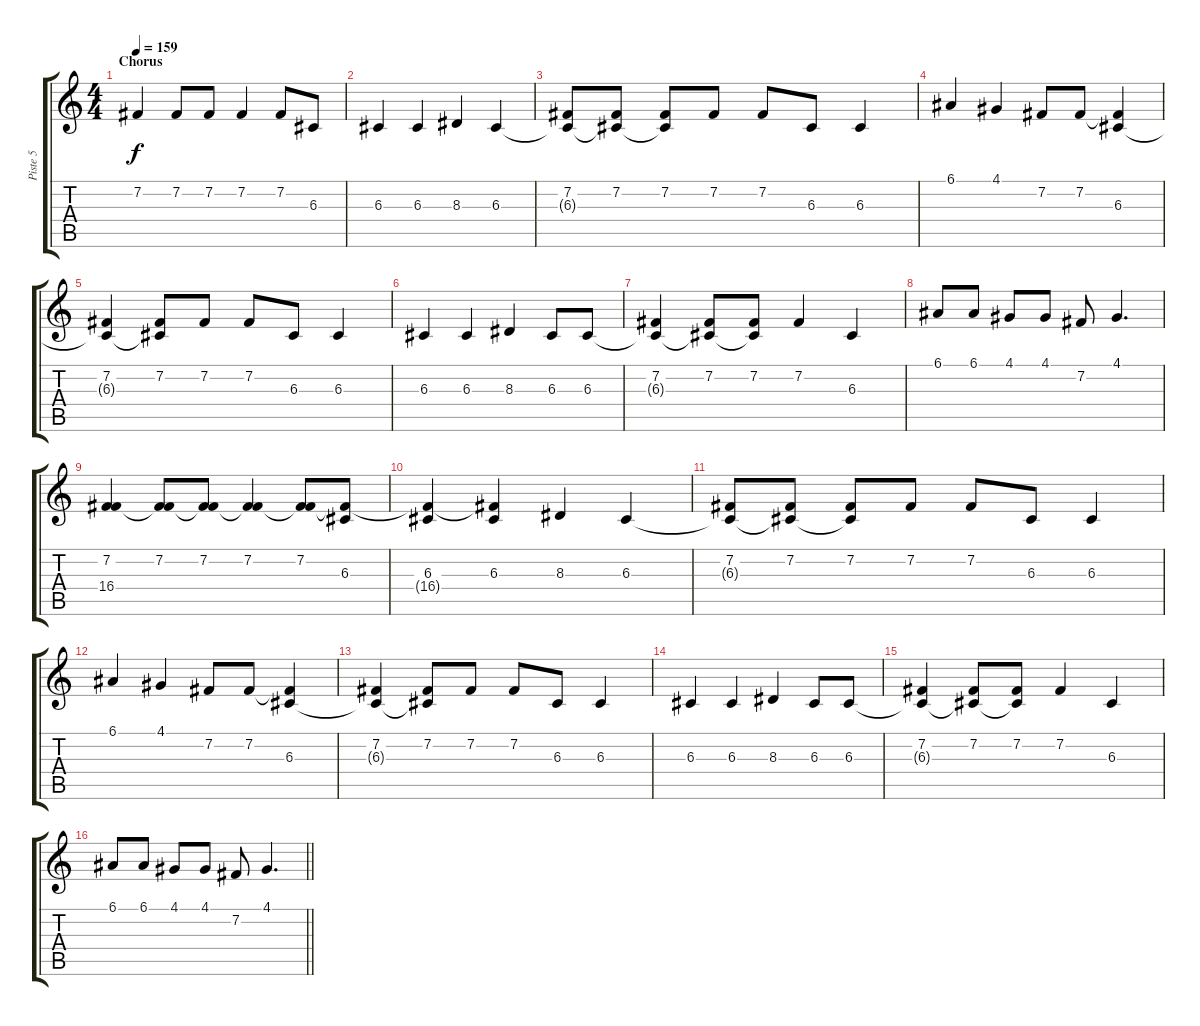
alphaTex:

\track ("Piste 5" "Piste 5") {instrument altosax}
\staff {score tabs}
\tuning (E4 B3 G3 D3 A2 E2) {hide}
\ts (4 4)
\section ("" "Chorus")
\tempo 159
\clef g2
\ks c
7.2.4{dy f} 7.2.8 7.2.8 7.2.4 7.2.8 6.3.8 |
6.3.4 6.3.4 8.3.4 6.3.4 |
(7.2 6.3{t}).8 (7.2 6.3{t}).8 (7.2 6.3{t}).8 7.2.8 7.2.8 6.3.8 6.3.4 |
6.1.4 4.1.4 7.2.8 7.2.8 (7.2{t} 6.3).4 |
(7.2 6.3{t}).4 (7.2 6.3{t}).8 7.2.8 7.2.8 6.3.8 6.3.4 |
6.3.4 6.3.4 8.3.4 6.3.8 6.3.8 |
(7.2 6.3{t}).4 (7.2 6.3{t}).8 (7.2 6.3{t}).8 7.2.4 6.3.4 |
6.1.8 6.1.8 4.1.8 4.1.8 7.2.8 4.1.4{d} |
(7.2 16.4).4 (7.2 16.4{t}).8 (7.2 16.4{t}).8 (7.2 16.4{t}).4 (7.2 16.4{t}).8 (6.3 16.4{t}).8 |
(6.3 16.4{t}).4 (6.3 16.4{t}).4 8.3.4 6.3.4 |
(7.2 6.3{t}).8 (7.2 6.3{t}).8 (7.2 6.3{t}).8 7.2.8 7.2.8 6.3.8 6.3.4 |
6.1.4 4.1.4 7.2.8 7.2.8 (7.2{t} 6.3).4 |
(7.2 6.3{t}).4 (7.2 6.3{t}).8 7.2.8 7.2.8 6.3.8 6.3.4 |
6.3.4 6.3.4 8.3.4 6.3.8 6.3.8 |
(7.2 6.3{t}).4 (7.2 6.3{t}).8 (7.2 6.3{t}).8 7.2.4 6.3.4 |
\barLineRight lightlight
6.1.8 6.1.8 4.1.8 4.1.8 7.2.8 4.1.4{d}
